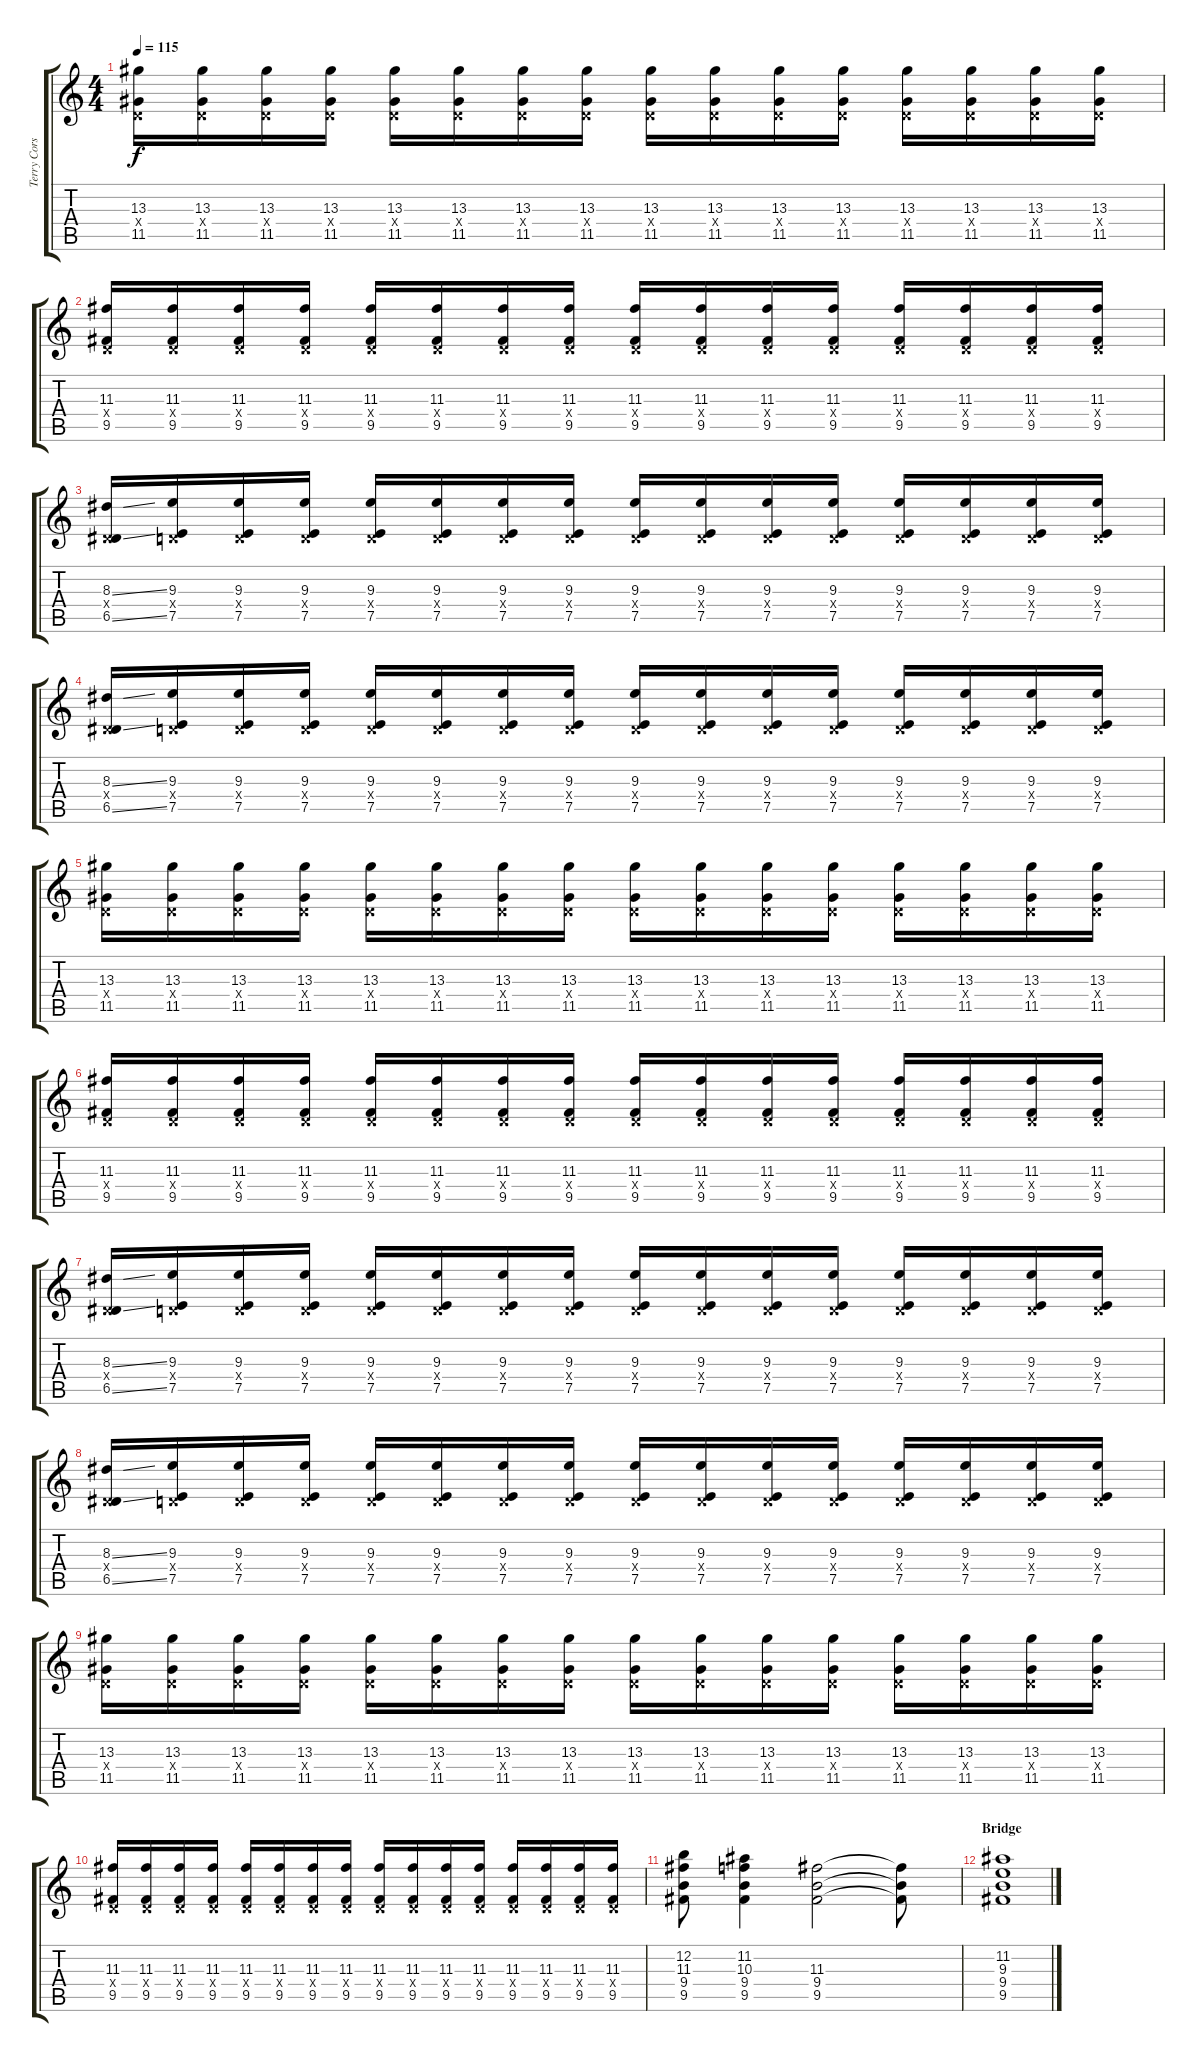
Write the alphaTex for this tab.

\track ("Terry Corso" "Terry Cors") {instrument overdrivenguitar}
\staff {score tabs}
\tuning (E4 B3 G3 D3 A2 E2) {hide}
\ts (4 4)
\tempo 115
\clef g2
\ks c
(13.3 0.4{x} 11.5).16{dy f} (13.3 0.4{x} 11.5).16 (13.3 0.4{x} 11.5).16 (13.3 0.4{x} 11.5).16 (13.3 0.4{x} 11.5).16 (13.3 0.4{x} 11.5).16 (13.3 0.4{x} 11.5).16 (13.3 0.4{x} 11.5).16 (13.3 0.4{x} 11.5).16 (13.3 0.4{x} 11.5).16 (13.3 0.4{x} 11.5).16 (13.3 0.4{x} 11.5).16 (13.3 0.4{x} 11.5).16 (13.3 0.4{x} 11.5).16 (13.3 0.4{x} 11.5).16 (13.3 0.4{x} 11.5).16 |
(11.3 0.4{x} 9.5).16 (11.3 0.4{x} 9.5).16 (11.3 0.4{x} 9.5).16 (11.3 0.4{x} 9.5).16 (11.3 0.4{x} 9.5).16 (11.3 0.4{x} 9.5).16 (11.3 0.4{x} 9.5).16 (11.3 0.4{x} 9.5).16 (11.3 0.4{x} 9.5).16 (11.3 0.4{x} 9.5).16 (11.3 0.4{x} 9.5).16 (11.3 0.4{x} 9.5).16 (11.3 0.4{x} 9.5).16 (11.3 0.4{x} 9.5).16 (11.3 0.4{x} 9.5).16 (11.3 0.4{x} 9.5).16 |
(8.3{ss} 0.4{x} 6.5{ss}).16 (9.3 0.4{x} 7.5).16 (9.3 0.4{x} 7.5).16 (9.3 0.4{x} 7.5).16 (9.3 0.4{x} 7.5).16 (9.3 0.4{x} 7.5).16 (9.3 0.4{x} 7.5).16 (9.3 0.4{x} 7.5).16 (9.3 0.4{x} 7.5).16 (9.3 0.4{x} 7.5).16 (9.3 0.4{x} 7.5).16 (9.3 0.4{x} 7.5).16 (9.3 0.4{x} 7.5).16 (9.3 0.4{x} 7.5).16 (9.3 0.4{x} 7.5).16 (9.3 0.4{x} 7.5).16 |
(8.3{ss} 0.4{x} 6.5{ss}).16 (9.3 0.4{x} 7.5).16 (9.3 0.4{x} 7.5).16 (9.3 0.4{x} 7.5).16 (9.3 0.4{x} 7.5).16 (9.3 0.4{x} 7.5).16 (9.3 0.4{x} 7.5).16 (9.3 0.4{x} 7.5).16 (9.3 0.4{x} 7.5).16 (9.3 0.4{x} 7.5).16 (9.3 0.4{x} 7.5).16 (9.3 0.4{x} 7.5).16 (9.3 0.4{x} 7.5).16 (9.3 0.4{x} 7.5).16 (9.3 0.4{x} 7.5).16 (9.3 0.4{x} 7.5).16 |
(13.3 0.4{x} 11.5).16 (13.3 0.4{x} 11.5).16 (13.3 0.4{x} 11.5).16 (13.3 0.4{x} 11.5).16 (13.3 0.4{x} 11.5).16 (13.3 0.4{x} 11.5).16 (13.3 0.4{x} 11.5).16 (13.3 0.4{x} 11.5).16 (13.3 0.4{x} 11.5).16 (13.3 0.4{x} 11.5).16 (13.3 0.4{x} 11.5).16 (13.3 0.4{x} 11.5).16 (13.3 0.4{x} 11.5).16 (13.3 0.4{x} 11.5).16 (13.3 0.4{x} 11.5).16 (13.3 0.4{x} 11.5).16 |
(11.3 0.4{x} 9.5).16 (11.3 0.4{x} 9.5).16 (11.3 0.4{x} 9.5).16 (11.3 0.4{x} 9.5).16 (11.3 0.4{x} 9.5).16 (11.3 0.4{x} 9.5).16 (11.3 0.4{x} 9.5).16 (11.3 0.4{x} 9.5).16 (11.3 0.4{x} 9.5).16 (11.3 0.4{x} 9.5).16 (11.3 0.4{x} 9.5).16 (11.3 0.4{x} 9.5).16 (11.3 0.4{x} 9.5).16 (11.3 0.4{x} 9.5).16 (11.3 0.4{x} 9.5).16 (11.3 0.4{x} 9.5).16 |
(8.3{ss} 0.4{x} 6.5{ss}).16 (9.3 0.4{x} 7.5).16 (9.3 0.4{x} 7.5).16 (9.3 0.4{x} 7.5).16 (9.3 0.4{x} 7.5).16 (9.3 0.4{x} 7.5).16 (9.3 0.4{x} 7.5).16 (9.3 0.4{x} 7.5).16 (9.3 0.4{x} 7.5).16 (9.3 0.4{x} 7.5).16 (9.3 0.4{x} 7.5).16 (9.3 0.4{x} 7.5).16 (9.3 0.4{x} 7.5).16 (9.3 0.4{x} 7.5).16 (9.3 0.4{x} 7.5).16 (9.3 0.4{x} 7.5).16 |
(8.3{ss} 0.4{x} 6.5{ss}).16 (9.3 0.4{x} 7.5).16 (9.3 0.4{x} 7.5).16 (9.3 0.4{x} 7.5).16 (9.3 0.4{x} 7.5).16 (9.3 0.4{x} 7.5).16 (9.3 0.4{x} 7.5).16 (9.3 0.4{x} 7.5).16 (9.3 0.4{x} 7.5).16 (9.3 0.4{x} 7.5).16 (9.3 0.4{x} 7.5).16 (9.3 0.4{x} 7.5).16 (9.3 0.4{x} 7.5).16 (9.3 0.4{x} 7.5).16 (9.3 0.4{x} 7.5).16 (9.3 0.4{x} 7.5).16 |
(13.3 0.4{x} 11.5).16 (13.3 0.4{x} 11.5).16 (13.3 0.4{x} 11.5).16 (13.3 0.4{x} 11.5).16 (13.3 0.4{x} 11.5).16 (13.3 0.4{x} 11.5).16 (13.3 0.4{x} 11.5).16 (13.3 0.4{x} 11.5).16 (13.3 0.4{x} 11.5).16 (13.3 0.4{x} 11.5).16 (13.3 0.4{x} 11.5).16 (13.3 0.4{x} 11.5).16 (13.3 0.4{x} 11.5).16 (13.3 0.4{x} 11.5).16 (13.3 0.4{x} 11.5).16 (13.3 0.4{x} 11.5).16 |
(11.3 0.4{x} 9.5).16 (11.3 0.4{x} 9.5).16 (11.3 0.4{x} 9.5).16 (11.3 0.4{x} 9.5).16 (11.3 0.4{x} 9.5).16 (11.3 0.4{x} 9.5).16 (11.3 0.4{x} 9.5).16 (11.3 0.4{x} 9.5).16 (11.3 0.4{x} 9.5).16 (11.3 0.4{x} 9.5).16 (11.3 0.4{x} 9.5).16 (11.3 0.4{x} 9.5).16 (11.3 0.4{x} 9.5).16 (11.3 0.4{x} 9.5).16 (11.3 0.4{x} 9.5).16 (11.3 0.4{x} 9.5).16 |
(12.2 11.3 9.4 9.5).8 (11.2 10.3 9.4 9.5).4 (11.3 9.4 9.5).2 (11.3{t} 9.4{t} 9.5{t}).8 |
\section ("" "Bridge")
(11.2 9.3 9.4 9.5).1
